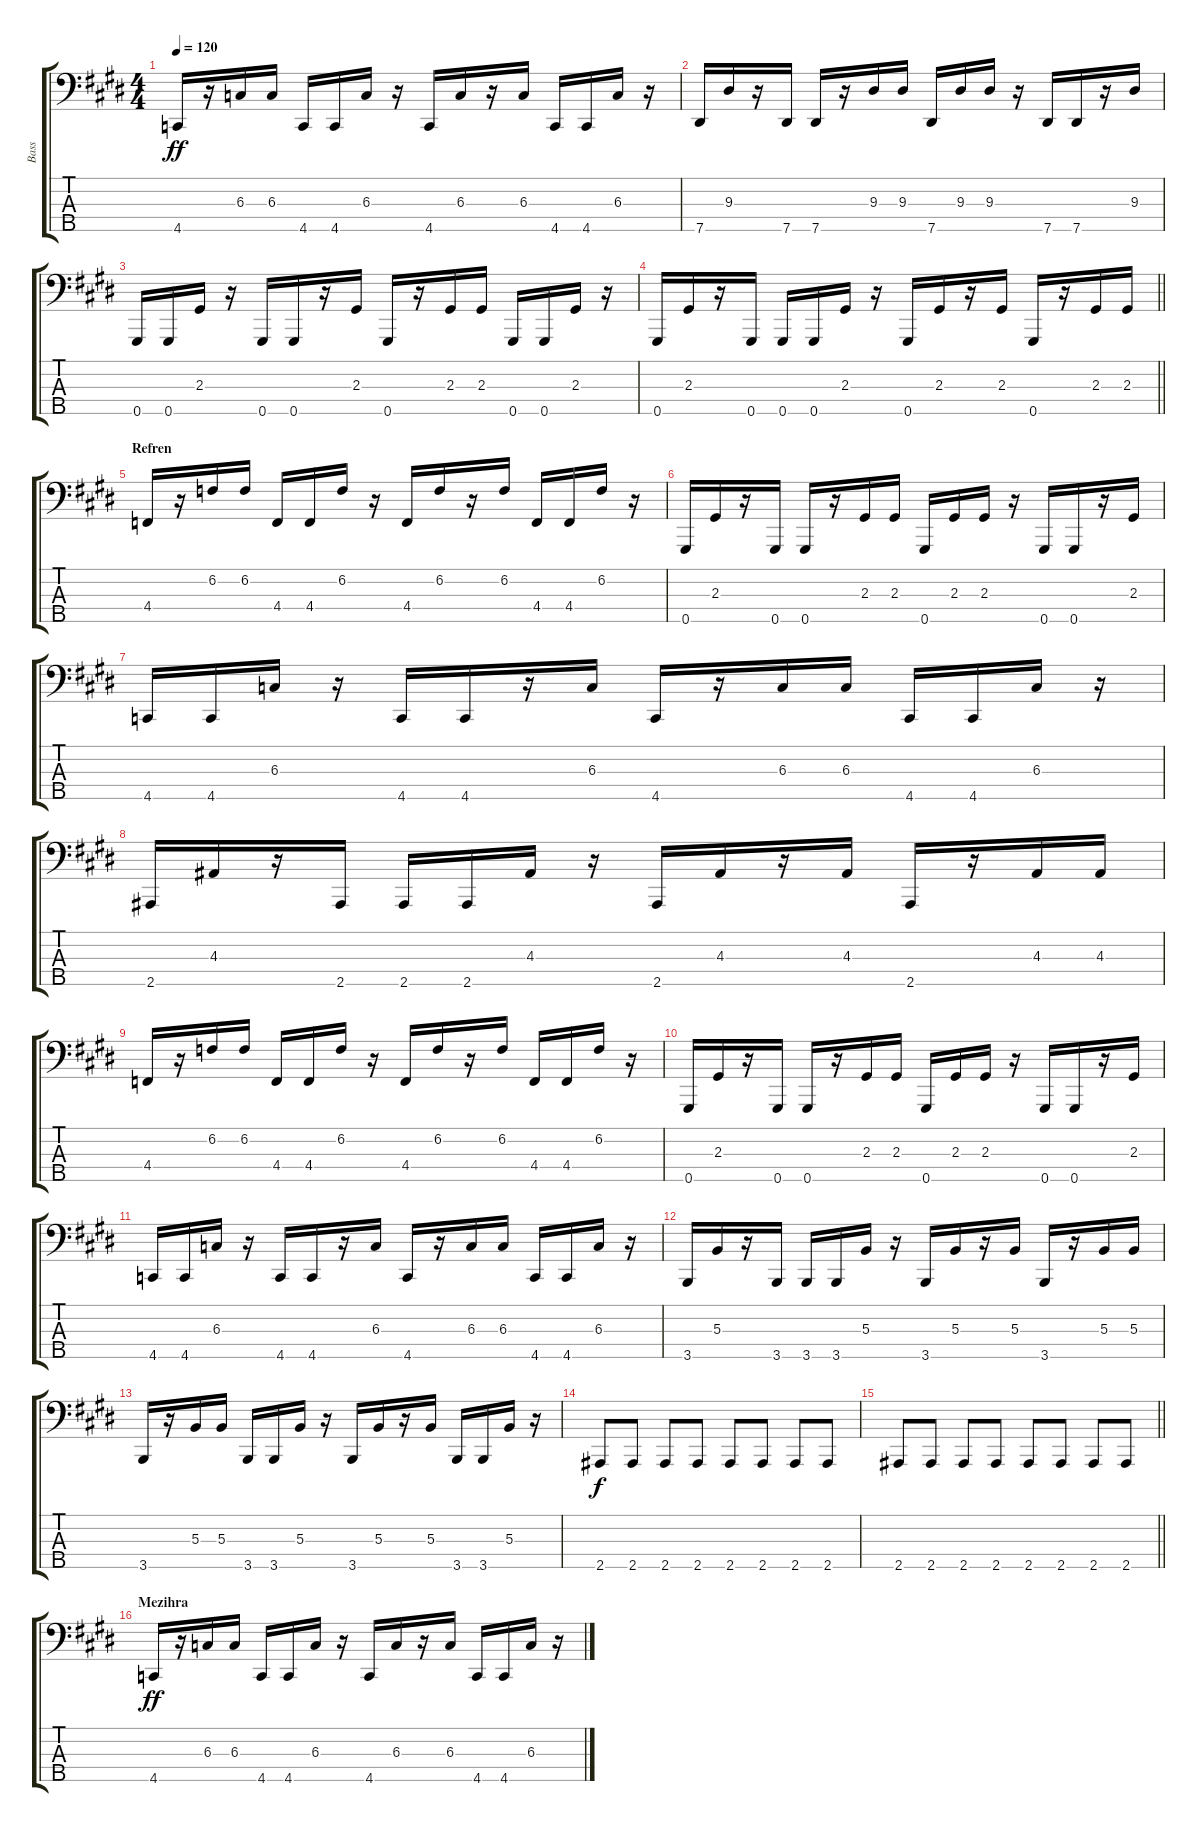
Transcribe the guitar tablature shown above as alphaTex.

\track ("Bass" "Bass") {instrument electricbassfinger}
\staff {score tabs}
\tuning (E2 B1 Gb1 Db1 Ab0) {hide}
\ts (4 4)
\tempo 120
\clef f4
\ks e
4.5.16{dy ff} r.16 6.3.16 6.3.16 4.5.16 4.5.16 6.3.16 r.16 4.5.16 6.3.16 r.16 6.3.16 4.5.16 4.5.16 6.3.16 r.16 |
\ks c#minor
7.5.16 9.3.16 r.16 7.5.16 7.5.16 r.16 9.3.16 9.3.16 7.5.16 9.3.16 9.3.16 r.16 7.5.16 7.5.16 r.16 9.3.16 |
\ks e
0.5.16 0.5.16 2.3.16 r.16 0.5.16 0.5.16 r.16 2.3.16 0.5.16 r.16 2.3.16 2.3.16 0.5.16 0.5.16 2.3.16 r.16 |
\barLineRight lightlight
\ks c#minor
0.5.16 2.3.16 r.16 0.5.16 0.5.16 0.5.16 2.3.16 r.16 0.5.16 2.3.16 r.16 2.3.16 0.5.16 r.16 2.3.16 2.3.16 |
\section ("" "Refren")
\ks e
4.4.16 r.16 6.2.16 6.2.16 4.4.16 4.4.16 6.2.16 r.16 4.4.16 6.2.16 r.16 6.2.16 4.4.16 4.4.16 6.2.16 r.16 |
\ks c#minor
0.5.16 2.3.16 r.16 0.5.16 0.5.16 r.16 2.3.16 2.3.16 0.5.16 2.3.16 2.3.16 r.16 0.5.16 0.5.16 r.16 2.3.16 |
\ks e
4.5.16 4.5.16 6.3.16 r.16 4.5.16 4.5.16 r.16 6.3.16 4.5.16 r.16 6.3.16 6.3.16 4.5.16 4.5.16 6.3.16 r.16 |
\ks c#minor
2.5.16 4.3.16 r.16 2.5.16 2.5.16 2.5.16 4.3.16 r.16 2.5.16 4.3.16 r.16 4.3.16 2.5.16 r.16 4.3.16 4.3.16 |
\ks e
4.4.16 r.16 6.2.16 6.2.16 4.4.16 4.4.16 6.2.16 r.16 4.4.16 6.2.16 r.16 6.2.16 4.4.16 4.4.16 6.2.16 r.16 |
\ks c#minor
0.5.16 2.3.16 r.16 0.5.16 0.5.16 r.16 2.3.16 2.3.16 0.5.16 2.3.16 2.3.16 r.16 0.5.16 0.5.16 r.16 2.3.16 |
\ks e
4.5.16 4.5.16 6.3.16 r.16 4.5.16 4.5.16 r.16 6.3.16 4.5.16 r.16 6.3.16 6.3.16 4.5.16 4.5.16 6.3.16 r.16 |
\ks c#minor
3.5.16 5.3.16 r.16 3.5.16 3.5.16 3.5.16 5.3.16 r.16 3.5.16 5.3.16 r.16 5.3.16 3.5.16 r.16 5.3.16 5.3.16 |
3.5.16 r.16 5.3.16 5.3.16 3.5.16 3.5.16 5.3.16 r.16 3.5.16 5.3.16 r.16 5.3.16 3.5.16 3.5.16 5.3.16 r.16 |
2.5.8{dy f} 2.5.8 2.5.8 2.5.8 2.5.8 2.5.8 2.5.8 2.5.8 |
\barLineRight lightlight
2.5.8 2.5.8 2.5.8 2.5.8 2.5.8 2.5.8 2.5.8 2.5.8 |
\section ("" "Mezihra")
\ks e
4.5.16{dy ff} r.16 6.3.16 6.3.16 4.5.16 4.5.16 6.3.16 r.16 4.5.16 6.3.16 r.16 6.3.16 4.5.16 4.5.16 6.3.16 r.16
